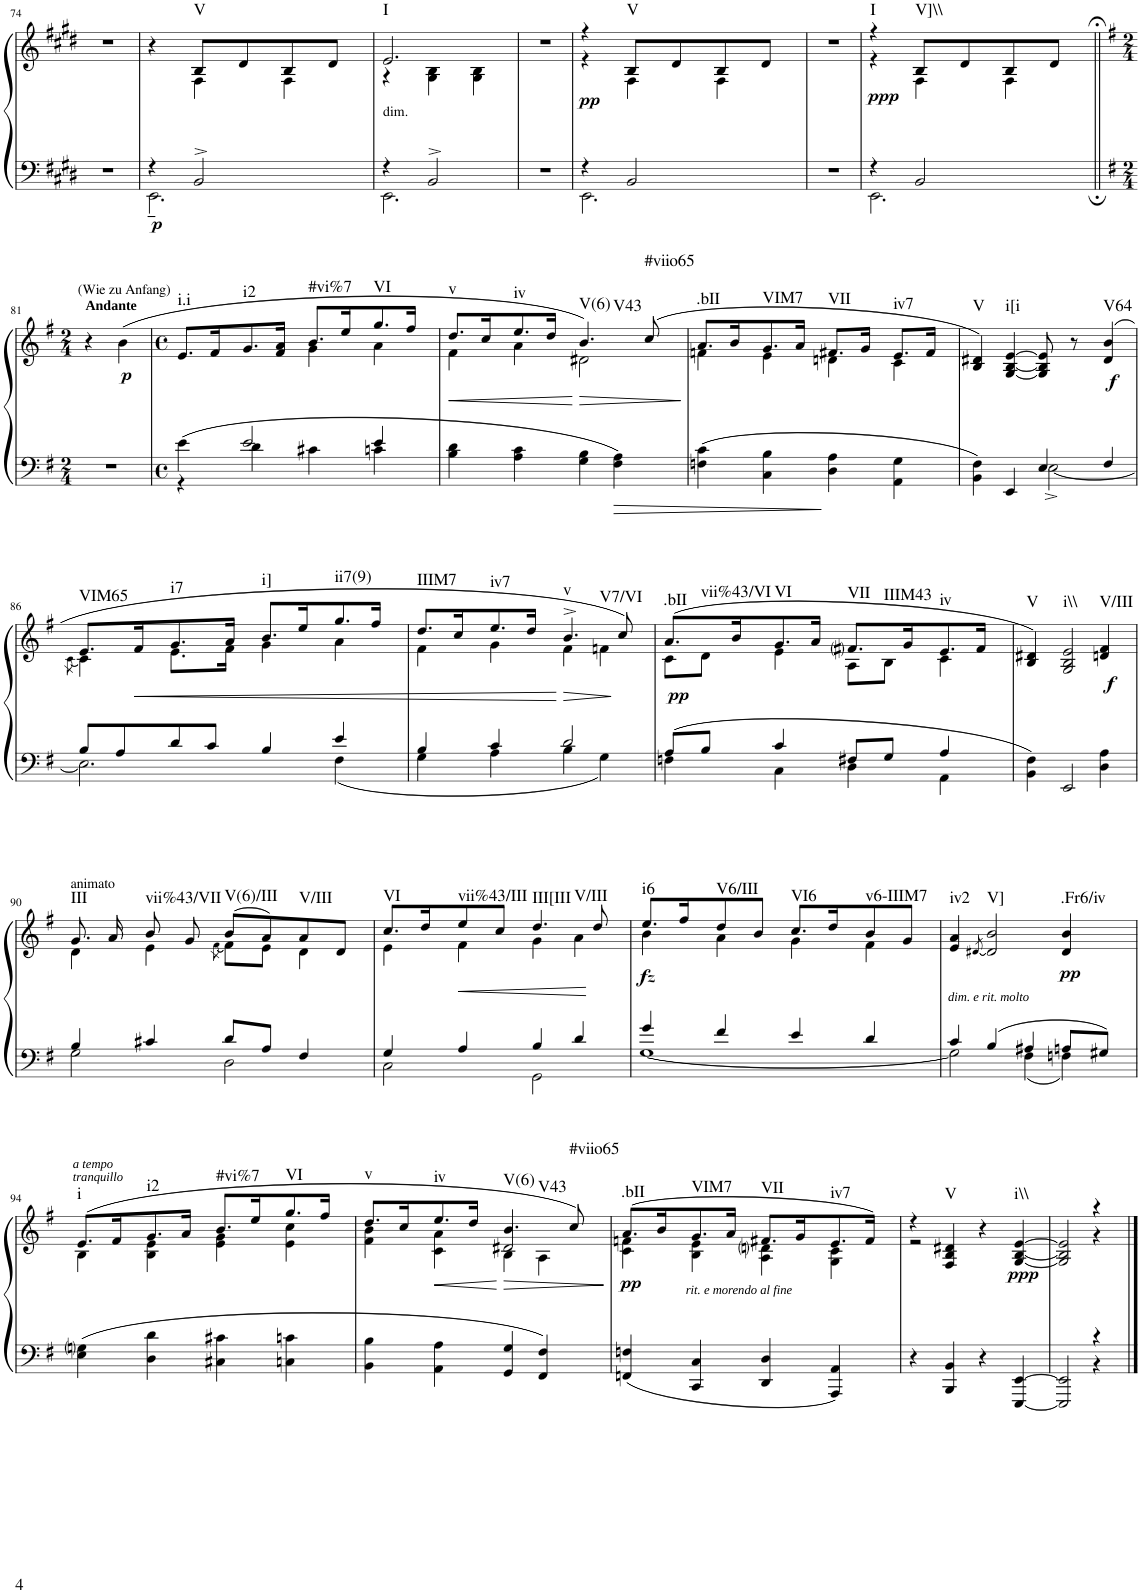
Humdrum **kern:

**kern	**kern	**dynam	**harte
*part1	*part1	*part1	*part1
*staff2	*staff1	*staff1/2	*
*I"Midi_1	*	*	*
!!LO:PB:g=z
*clefF4	*clefG2	*	*
*k[f#c#g#d#]	*k[f#c#g#d#]	*	*
*E:	*E:	*	*
*M3/4	*M3/4	*	*
=74	=74	=74	=74
2.r	2.r	.	.
=75	=75	=75	=75
*^	*^	*	*
!	!	!	!	!LO:DY:b=2	!
4r	2.EE~\	4r	4ryy	p	.
!	!	!	!	!	!LO:H:kt=V
2BB^/	.	8B/L	4F#\	.	N
.	.	8d#/	.	.	.
.	.	8B/	4F#\	.	.
.	.	8d#/J	.	.	.
=76	=76	=76	=76	=76	=76
!	!	!LO:TX:b:t=dim.	!	!	!LO:H:kt=I
4r	2.EE\	2.e/	4r	.	N
2BB^/	.	.	4G#\ 4B\	.	.
.	.	.	4G#\ 4B\	.	.
*v	*v	*	*	*	*
*	*v	*v	*	*
=77	=77	=77	=77
2.r	2.r	.	.
=78	=78	=78	=78
*^	*^	*	*
!	!	!	!	!LO:DY:b	!
4r	2.EE\	4r	4r	pp	.
!	!	!	!	!	!LO:H:kt=V
2BB/	.	8B/L	4F#\	.	N
.	.	8d#/	.	.	.
.	.	8B/	4F#\	.	.
.	.	8d#/J	.	.	.
*v	*v	*	*	*	*
*	*v	*v	*	*
=79	=79	=79	=79
2.r	2.r	.	.
=80	=80	=80	=80
*^	*^	*	*
!	!	!	!	!LO:DY:b	!LO:H:kt=I
4r	2.EE\	4r	4r	ppp	N
!	!	!	!	!	!LO:H:kt=V]\\
2BB/	.	8B/L	4F#\	.	N
.	.	8d#/	.	.	.
.	.	8B/	4F#\	.	.
.	.	8d#/J	.	.	.
*v	*v	*	*	*	*
*	*v	*v	*	*
!!LO:LB:g=z
=81||	=81||	=81||	=81||
*k[f#]	*k[f#]	*	*
*M2/4	*M2/4	*	*
!	!LO:TX:a:B:t=Andante	!	!
2r	4r	.	.
!	!LO:TX:a:t=(Wie zu Anfang)	!	!
!	!	!LO:DY:b	!
.	(4b\	p	.
=82	=82	=82	=82
*M4/4	*M4/4	*	*
*met(c)	*met(c)	*	*
*^	*^	*	*
!	!	!	!	!	!LO:H:kt=i.i
4e\	4r	8.e/L	2ryy	.	N
.	.	16f#/K	.	.	.
!	!	!	!	!	!LO:H:kt=i2
2e/	4d\	8.g/	.	.	N
.	.	16f#/ 16a/Jk	.	.	.
!	!	!	!	!	!LO:H:kt=#vi%7
.	4c#X\	8.b/L	4g\	.	N
.	.	16ee/K	.	.	.
!	!	!	!	!	!LO:H:kt=VI
4e/	4cn\	8.gg/	4a\	.	N
.	.	16ff#/Jk	.	.	.
*v	*v	*	*	*	*
=83	=83	=83	=83	=83
!	!	!	!LO:HP:b	!LO:H:kt=v
4B\ 4d\	8.dd/L	4f#\	<	N
.	16cc/K	.	.	.
!	!	!	!	!LO:H:kt=iv
4A\ 4c\	8.ee/	4a\	.	N
.	16dd/Jk	.	.	.
!	!	!	!LO:HP:n=1:b	!LO:H:n=1:kt=V(6)
!	!	!	!	!LO:H:n=2:kt=V43
4G\ 4B\	4.b/)	2d#X\	[ >	N N
4F#\ 4A\	.	.	.	.
!	!	!	!	!LO:H:kt=#viio65
.	(8cc/	.	.	N
*	*v	*v	*	*
.	.	]	.
=84	=84	=84	=84
*	*^	*	*
!	!	!	!	!LO:H:kt=.bII
4Fn\ 4c\	8.a/L	4fn\	.	N
.	16b/K	.	.	.
!	!	!	!	!LO:H:kt=VIM7
4C\ 4B\	8.g/	4e\	.	N
.	16a/Jk	.	.	.
!	!	!	!	!LO:H:kt=VII
4D\ 4A\	8.f#X/L	4dn\	.	N
.	16g/Jk	.	.	.
!	!	!	!	!LO:H:kt=iv7
4AA\ 4G\	8.e/L	4c\	.	N
.	16f#/Jk	.	.	.
*	*v	*v	*	*
=85	=85	=85	=85
*^	*	*	*
!	!	!	!	!LO:H:kt=V
4BB\ 4F#\	2ryy	4B/ 4d#X/)	.	N
!	!	!	!	!LO:H:kt=i[i
4EE/	.	[4G/ [4B/ [4e/	.	N
4E/	[2E^\	8G/] 8B/] 8e/]	.	.
.	.	8r	.	.
!	!	!	!LO:DY:b	!LO:H:kt=V64
4F#/	.	(4d#/ 4b/	f	N
!!LO:LB:g=z
=86	=86	=86	=86	=86
*	*	*^	*	*
.	.	.	[8qc\	.	.
!	!	!	!	!	!LO:H:kt=VIM65
8B/L	2.E\]	8.e/L	4c\]	.	N
8A/	.	.	.	.	.
!	!	!	!	!LO:HP:b	!
.	.	16f#/K	.	<	.
!	!	!	!	!	!LO:H:kt=i7
8d/	.	8.g/	8.e\L	.	N
8c/J	.	.	.	.	.
.	.	16a/Jk	16f#\Jk	.	.
!	!	!	!	!	!LO:H:kt=i]
4B/	.	8.b/L	4g\	.	N
.	.	16ee/K	.	.	.
!	!	!	!	!	!LO:H:kt=ii7(9)
4e/	4F#\	8.gg/	4a\	.	N
.	.	16ff#/Jk	.	.	.
=87	=87	=87	=87	=87	=87
!	!	!	!	!	!LO:H:kt=IIIM7
4B/	4G\	8.dd/L	4f#\	.	N
.	.	16cc/K	.	.	.
!	!	!	!	!	!LO:H:kt=iv7
4c/	4A\	8.ee/	4g\	.	N
.	.	16dd/Jk	.	.	.
!	!	!	!	!LO:HP:n=1:b	!LO:H:n=1:kt=v
!	!	!	!	!	!LO:H:n=2:kt=V7/VI
2d/	4B\	4.b^/	4f#\	[ >	N N
.	4G\	.	4fn\	.	.
.	.	8cc/)	.	]	.
=88	=88	=88	=88	=88	=88
!	!	!	!	!LO:DY:b	!LO:H:n=1:kt=.bII
!	!	!	!	!	!LO:H:n=2:kt=vii%43/VI
8A/L	4Fn\	(8.a/L	8c\L	pp	N N
8B/J	.	.	8d\J	.	.
.	.	16b/K	.	.	.
!	!	!	!	!	!LO:H:kt=VI
4c/	4C\	8.g/	4e\	.	N
.	.	16a/Jk	.	.	.
!	!	!	!	!	!LO:H:n=1:kt=VII
!	!	!	!	!	!LO:H:n=2:kt=IIIM43
8F#X/L	4D\	8.f#i/L	8A\L	.	N N
8G/J	.	.	8B\J	.	.
.	.	16g/K	.	.	.
!	!	!	!	!	!LO:H:kt=iv
4A/	4AA\	8.e/	4c\	.	N
.	.	16f#/Jk	.	.	.
*v	*v	*	*	*	*
*	*v	*v	*	*
=89	=89	=89	=89
!	!	!	!LO:H:kt=V
4BB\ 4F#\	4B/ 4d#X/)	.	N
!	!	!	!LO:H:kt=i\\
2EE/	2G/ 2B/ 2e/	.	N
!	!	!LO:DY:b	!LO:H:kt=V/III
4D\ 4A\	4dn/ 4f#/	f	N
!!LO:LB:g=z
=90	=90	=90	=90
*^	*^	*	*
!	!	!LO:TX:a:t=animato	!	!	!LO:H:kt=III
4B/	2G\	8.g/	4d\	.	N
.	.	16a/	.	.	.
!	!	!	!	!	!LO:H:kt=vii%43/VII
4c#X/	.	8b/	4e\	.	N
.	.	8g/	.	.	.
.	.	.	[8qf#\	.	.
!	!	!	!	!	!LO:H:kt=V(6)/III
8d/L	2D\	(8b/L	8f#\L]	.	N
8A/J	.	8a/)	8e\J	.	.
!	!	!	!	!	!LO:H:kt=V/III
4F#/	.	8a/	4d\	.	N
.	.	8d/J	.	.	.
=91	=91	=91	=91	=91	=91
!	!	!	!	!	!LO:H:kt=VI
4G/	2C\	8.cc/L	4e\	.	N
.	.	16dd/K	.	.	.
!	!	!	!	!LO:HP:b	!LO:H:kt=vii%43/III
4A/	.	8ee/	4f#\	<	N
.	.	8cc/J	.	.	.
!	!	!	!	!	!LO:H:n=1:kt=III[III
!	!	!	!	!	!LO:H:n=2:kt=V/III
4B/	2GG\	4.dd/	4g\	.	N N
4d/	.	.	4a\	.	.
.	.	8dd/	.	[	.
=92	=92	=92	=92	=92	=92
!	!	!	!	!LO:DY:b	!LO:H:kt=i6
4g/	[1G	8.ee/L	4b\	fz	N
.	.	16ff#/K	.	.	.
!	!	!	!	!	!LO:H:kt=V6/III
4f#/	.	8dd/	4a\	.	N
.	.	8b/J	.	.	.
!	!	!	!	!	!LO:H:kt=VI6
4e/	.	8.cc/L	4g\	.	N
.	.	16dd/K	.	.	.
!	!	!	!	!	!LO:H:kt=v6-IIIM7
4d/	.	8b/	4f#\	.	N
.	.	8g/J	.	.	.
*	*	*v	*v	*	*
=93	=93	=93	=93	=93
!LO:TX:a:i:t=dim. e rit. molto	!	!	!	!LO:H:kt=iv2
4c/	2G\]	4e/ 4a/	.	N
.	.	[8qd#X/	.	.
!	!	!	!	!LO:H:kt=V]
4B/	.	2d#/] 2b/	.	N
4A#X/	4F#\	.	.	.
!	!	!	!LO:DY:b	!LO:H:kt=.Fr6/iv
8An/L	4Fn\	4d#/ 4b/	pp	N
8G#X/J	.	.	.	.
*v	*v	*	*	*
!!LO:LB:g=z
=94	=94	=94	=94
*	*^	*	*
!	!LO:TX:a:i:t=a tempo	!	!	!
!	!LO:TX:a:t=tranquillo	!	!	!LO:H:kt=i
4E\ 4Gni\	(8.e/L	4B\	.	N
.	16f#/K	.	.	.
!	!	!	!	!LO:H:kt=i2
4D\ 4d\	8.g/	4B\ 4e\	.	N
.	16a/Jk	.	.	.
!	!	!	!	!LO:H:kt=#vi%7
4C#X\ 4c#X\	8.b/L	4e\ 4g\	.	N
.	16ee/K	.	.	.
!	!	!	!	!LO:H:kt=VI
4Cn\ 4cn\	8.gg/	4e\ 4cc\	.	N
.	16ff#/Jk	.	.	.
=95	=95	=95	=95	=95
*	*	*^	*	*
!	!	!	!	!	!LO:H:kt=v
4BB\ 4B\	8.dd/L	4f#\ 4b\	2ryy	.	N
.	16cc/K	.	.	.	.
!	!	!	!	!LO:HP:b	!LO:H:kt=iv
4AA\ 4A\	8.ee/	4c\ 4a\	.	<	N
.	16dd/Jk	.	.	.	.
!	!	!	!	!LO:HP:n=1:b	!LO:H:n=1:kt=V(6)
!	!	!	!	!	!LO:H:n=2:kt=V43
4GG/ 4G/	4.b/	4B\	2d#X/	[ >	N N
4FF#/ 4F#/	.	4A\	.	.	.
!	!	!	!	!	!LO:H:kt=#viio65
.	8cc/)	.	.	.	N
*	*v	*v	*v	*	*
.	.	]	.
=96	=96	=96	=96
*	*^	*	*
!	!	!	!LO:DY:b	!LO:H:kt=.bII
4FFn/ 4Fn/	(8.a/L	4c\ 4fn\	pp	N
.	16b/K	.	.	.
!	!LO:TX:b:i:t=rit. e morendo al fine	!	!	!LO:H:kt=VIM7
4CC/ 4C/	8.g/	4B\ 4e\	.	N
.	16a/Jk	.	.	.
!	!	!	!	!LO:H:kt=VII
4DD/ 4D/	8.f#X/L	4A\ 4dni\	.	N
.	16g/K	.	.	.
!	!	!	!	!LO:H:kt=iv7
4AAA/ 4AA/	8.e/	4G\ 4c\	.	N
.	16f#/Jk)	.	.	.
=97	=97	=97	=97	=97
4r	4r	2r	.	.
!	!	!	!	!LO:H:kt=V
4BBB/ 4BB/	4F#/ 4B/ 4d#X/	.	.	N
4r	4r	2ryy	.	.
!	!	!	!LO:DY:b	!LO:H:kt=i\\
[4EEE/ [4EE/	[4G/ [4B/ [4e/	.	ppp	N
=98	=98	=98	=98	=98
*^	*	*	*	*
2EEE/] 2EE/]	2ryy	2G/] 2B/] 2e/]	2ryy	.	.
4r	4r	4r	4r	.	.
*v	*v	*	*	*	*
*	*v	*v	*	*
==	==	==	==
*-	*-	*-	*-
